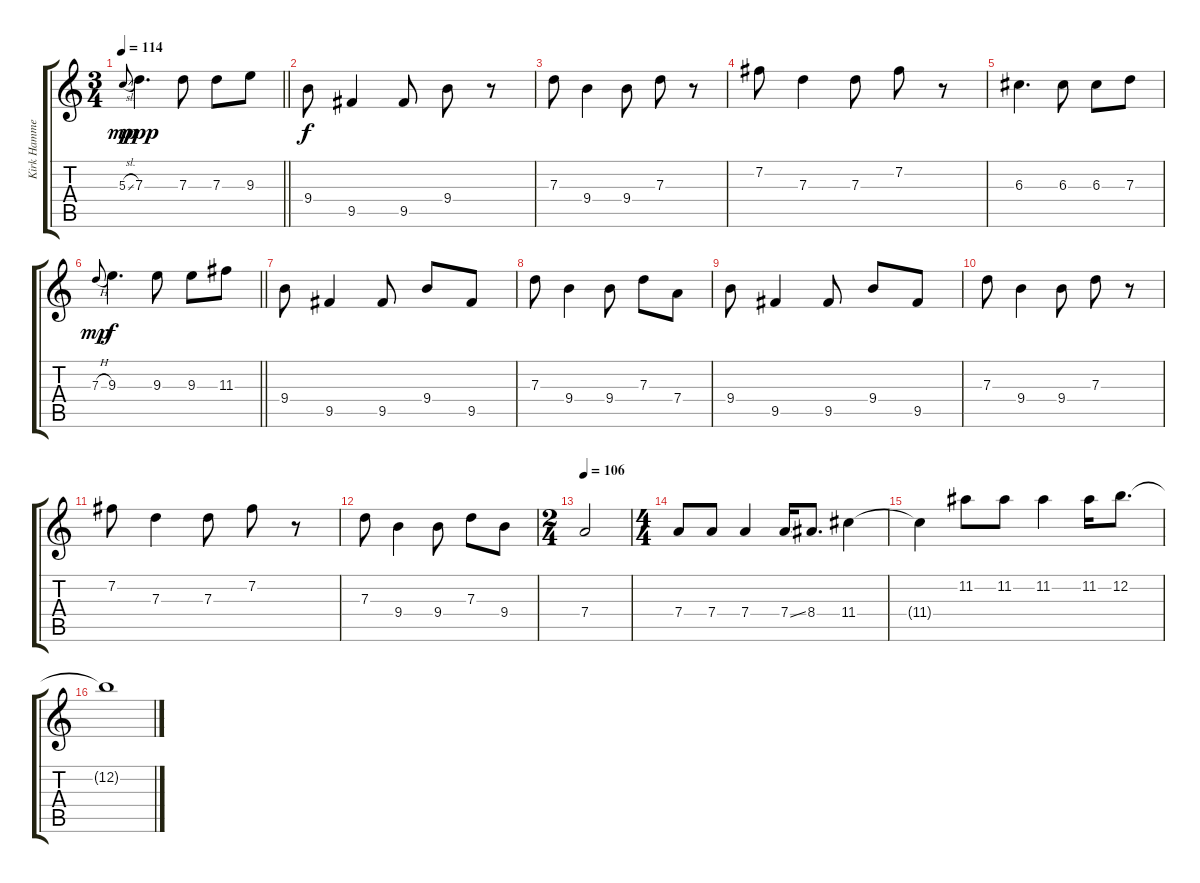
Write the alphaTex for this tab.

\track ("Kirk Hammett" "Kirk Hamme") {instrument distortionguitar}
\staff {score tabs}
\tuning (E4 B3 G3 D3 A2 E2) {hide}
\ts (3 4)
\tempo 114
\clef g2
\barLineRight lightlight
\ks c
5.3{sl}.8{gr onbeat dy mp} 7.3.4{d dy ppp} 7.3.8 7.3.8 9.3.8 |
9.4.8{dy f} 9.5.4 9.5.8 9.4.8 r.8 |
7.3.8 9.4.4 9.4.8 7.3.8 r.8 |
7.2.8 7.3.4 7.3.8 7.2.8 r.8 |
6.3.4{d} 6.3.8 6.3.8 7.3.8 |
\barLineRight lightlight
7.3{h}.8{gr onbeat dy mp} 9.3.4{d dy f} 9.3.8 9.3.8 11.3.8 |
9.4.8 9.5.4 9.5.8 9.4.8 9.5.8 |
7.3.8 9.4.4 9.4.8 7.3.8 7.4.8 |
9.4.8 9.5.4 9.5.8 9.4.8 9.5.8 |
7.3.8 9.4.4 9.4.8 7.3.8 r.8 |
7.2.8 7.3.4 7.3.8 7.2.8 r.8 |
7.3.8 9.4.4 9.4.8 7.3.8 9.4.8 |
\ts (2 4)
\tempo 106
7.4.2 |
\ts (4 4)
7.4.8 7.4.8 7.4.4 7.4{ss}.16 8.4.8{d} 11.4.4 |
11.4{t}.4 11.2.8 11.2.8 11.2.4 11.2.16 12.2.8{d} |
12.2{t}.1
